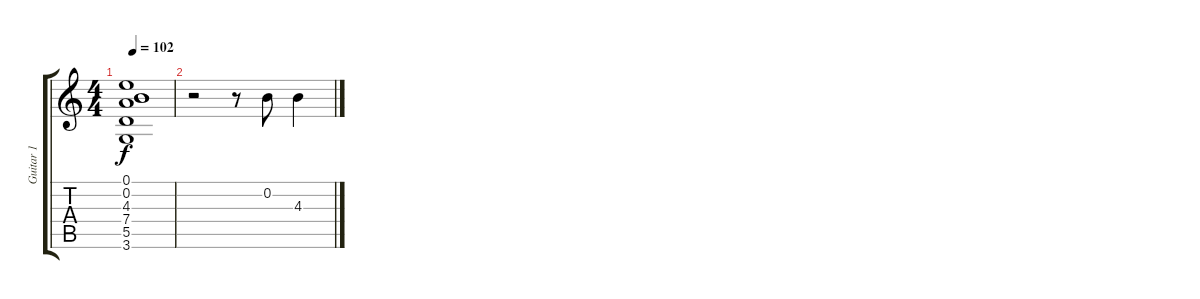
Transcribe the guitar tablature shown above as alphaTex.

\track ("Guitar 1" "Guitar 1") {instrument acousticguitarsteel}
\staff {score tabs}
\tuning (E4 B3 G3 D3 A2 E2) {hide}
\ts (4 4)
\tempo 102
\clef g2
\ks c
(0.1{t} 0.2{t} 4.3{t} 7.4{t} 5.5{t} 3.6{t}).1{dy f} |
r.2 r.8 0.2.8 4.3.4
